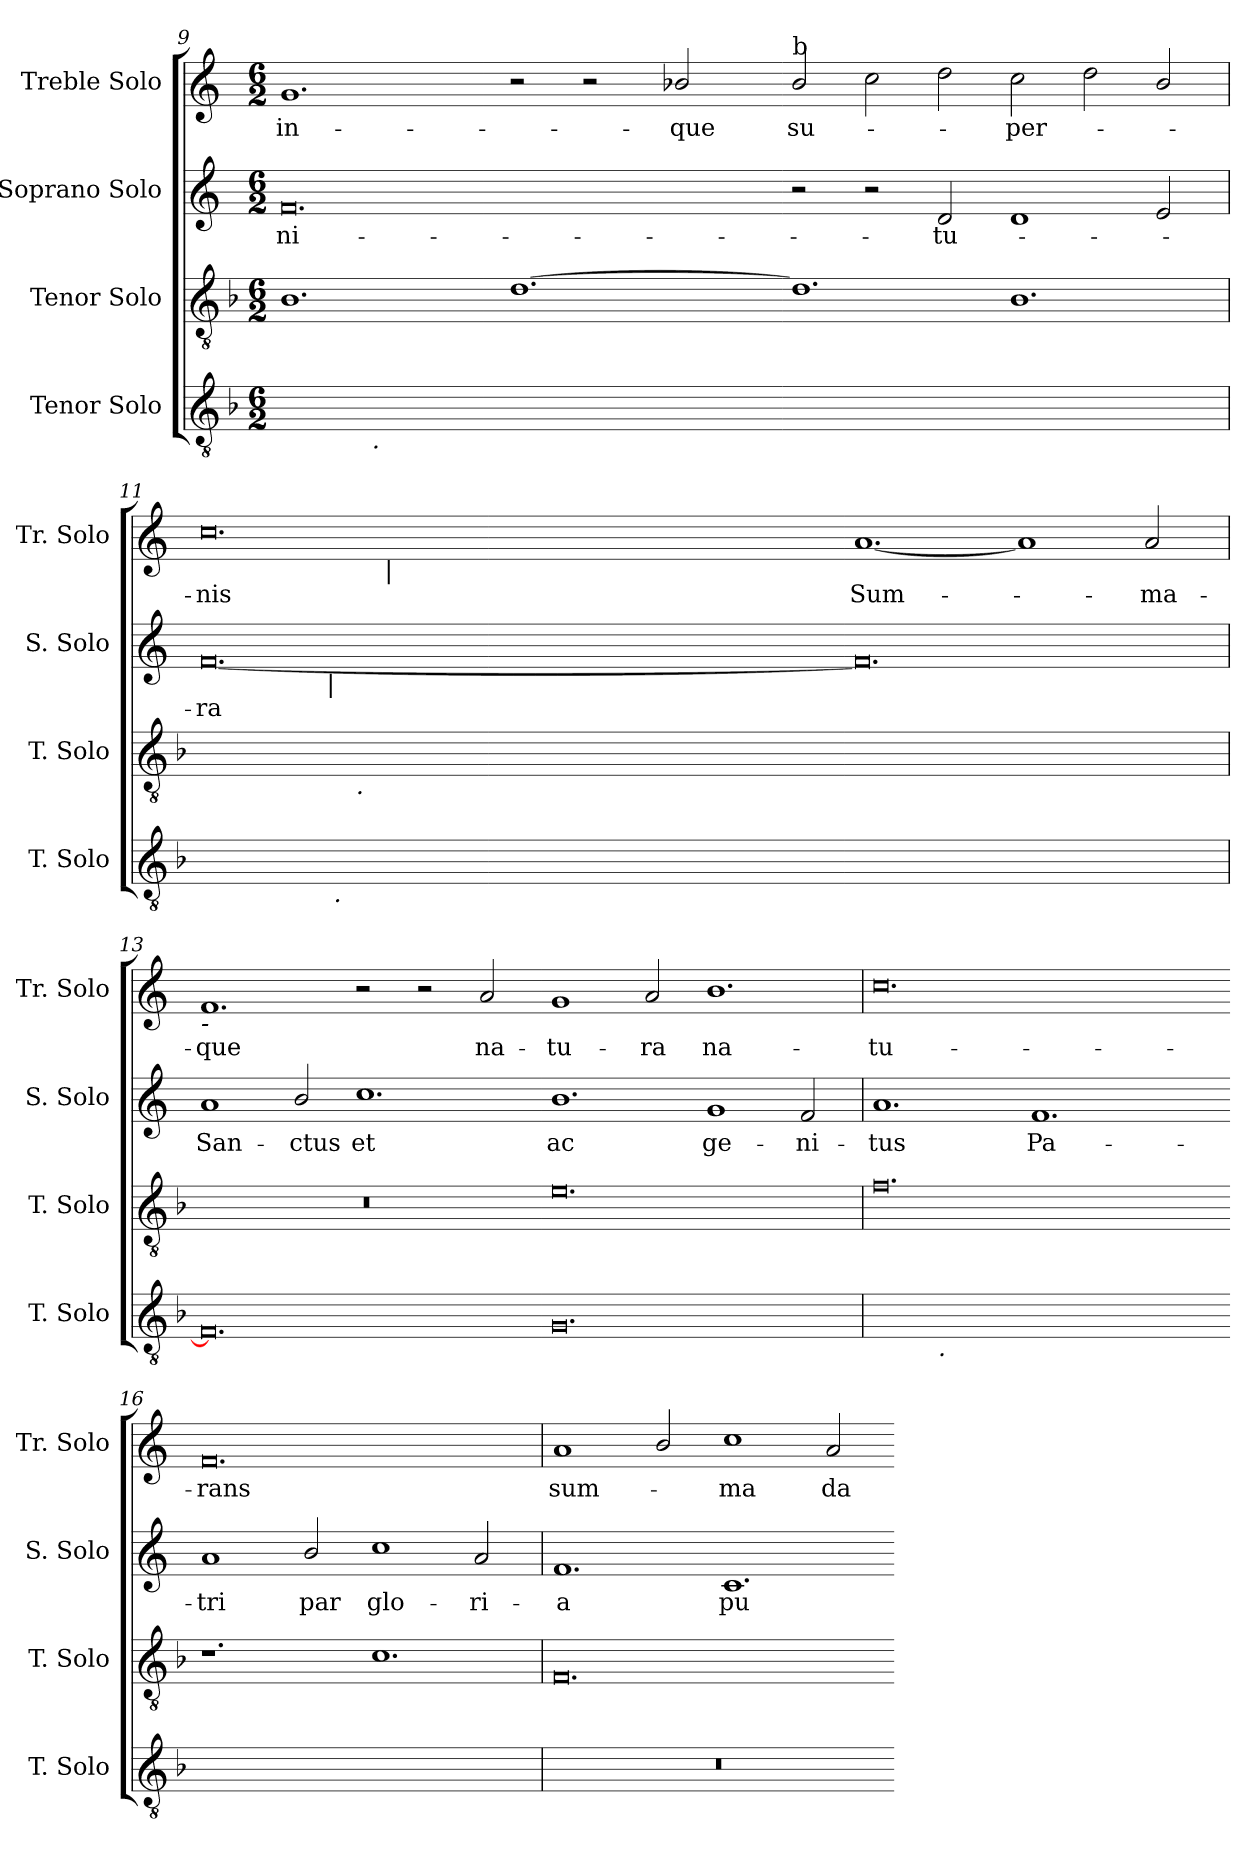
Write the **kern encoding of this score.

**kern	**kern	**kern	**text	**kern	**text
*part4	*part3	*part2	*part2	*part1	*part1
*staff4	*staff3	*staff2	*staff2	*staff1	*staff1
*I"Tenor Solo	*I"Tenor Solo	*I"Soprano Solo	*	*I"Treble Solo	*
*I'T. Solo	*I'T. Solo	*I'S. Solo	*	*I'Tr. Solo	*
*clefGv2	*clefGv2	*clefG2	*	*clefG2	*
*ITrd7c12	*ITrd7c12	*	*	*	*
*k[b-]	*k[b-]	*k[]	*	*k[]	*
*F:	*F:	*C:	*	*C:	*
*M6/2	*M6/2	*M6/2	*	*M6/2	*
=9	=9	=9	=9	=9	=9
!	!	!	!LO:LY:b:color=#000000	!	!
!	!	!	!	!	!LO:LY:b:color=#000000
*^	*	*	*	*	*
[<0.BB-iyy	4ryy	1.BB-i	0.fi	-ni-	1.gi	in-
.	8ryy	.	.	.	.	.
.	64ryy	.	.	.	.	.
.	512.ryy	.	.	.	.	.
!	!LO:TX:b:i:t=.	!	!	!	!	!
.	1ryy	.	.	.	.	.
.	1ryy	.	.	.	.	.
.	.	[>1.Di	.	.	2r	.
.	.	.	.	.	2r	.
.	2ryy	.	.	.	.	.
!	!	!	!	!	!	!LO:LY:b:color=#000000
.	.	.	.	.	2b-Xi/	-que
.	16ryy	.	.	.	.	.
.	32ryy	.	.	.	.	.
.	128ryy	.	.	.	.	.
.	256ryy	.	.	.	.	.
.	1024ryy	.	.	.	.	.
*v	*v	*	*	*	*	*
=10-	=10-	=10-	=10-	=10-	=10-
*^	*	*	*	*	*
!	!	!	!	!	!LO:TX:a:t=b	!
!	!	!	!	!	!	!LO:LY:b:color=#000000
*v	*v	*	*	*	*	*
0.BB-iyy]	1.Di]	2r	.	2b-i/	su-
.	.	2r	.	2cci\	.
!	!	!	!LO:LY:b:color=#000000	!	!
.	.	2di/	-tu-	2ddi\	.
!	!	!	!	!	!LO:LY:b:color=#000000
.	1.BB-i	1di	.	2cci\	-per-
.	.	.	.	2ddi\	.
.	.	2ei/	.	2b-i/	.
=11	=11	=11	=11	=11	=11
!	!	!	!LO:LY:b:color=#000000	!	!
!	!	!	!	!	!LO:LY:b:color=#000000
*^	*^	*^	*	*^	*
([<0.FFiyy	2ryy	[>0.Ciyy	2ryy	[<0.fi	2ryy	-ra	0.cci	2ryy	-nis
.	16ryy	.	8ryy	.	16ryy	.	.	8ryy	.
.	32ryy	.	.	.	32ryy	.	.	.	.
.	128ryy	.	.	.	512ryy	.	.	.	.
!	!	!	!	!	!LO:TX:b:i:t=|	!	!	!	!
.	.	.	.	.	1ryy	.	.	.	.
.	1024ryy	.	.	.	.	.	.	.	.
!	!LO:TX:b:i:t=.	!	!	!	!	!	!	!	!
.	1ryy	.	.	.	.	.	.	.	.
.	.	.	128..ryy	.	.	.	.	16ryy	.
!	!	!	!LO:TX:b:i:t=.	!	!	!	!	!	!
.	.	.	1ryy	.	.	.	.	.	.
.	.	.	.	.	.	.	.	128ryy	.
.	.	.	.	.	.	.	.	1024ryy	.
!	!	!	!	!	!	!	!	!LO:TX:b:i:t=|	!
.	.	.	.	.	.	.	.	1ryy	.
.	.	.	.	.	1ryy	.	.	.	.
.	1ryy	.	.	.	.	.	.	.	.
.	.	.	1ryy	.	.	.	.	.	.
.	.	.	.	.	.	.	.	1ryy	.
.	.	.	.	.	4ryy	.	.	.	.
.	4ryy	.	.	.	.	.	.	.	.
.	.	.	4ryy	.	.	.	.	.	.
.	.	.	.	.	.	.	.	4ryy	.
.	.	.	.	.	8ryy	.	.	.	.
.	8ryy	.	.	.	.	.	.	.	.
.	.	.	16ryy	.	.	.	.	.	.
.	.	.	.	.	.	.	.	32ryy	.
.	.	.	32ryy	.	.	.	.	.	.
.	.	.	.	.	64...ryy	.	.	.	.
.	64ryy	.	.	.	.	.	.	64ryy	.
.	.	.	64ryy	.	.	.	.	.	.
.	256..ryy	.	.	.	.	.	.	256..ryy	.
.	.	.	512ryy	.	.	.	.	.	.
*v	*v	*	*	*v	*v	*	*v	*v	*
*	*v	*v	*	*	*	*
=12-	=12-	=12-	=12-	=12-	=12-
*^	*^	*^	*	*^	*
!	!	!	!	!	!	!	!	!	!LO:LY:b:color=#000000
*v	*v	*	*	*v	*v	*	*v	*v	*
*	*v	*v	*	*	*	*
0.FFiyy_<)	0.Ciyy]	0.fi]	.	[<1.ai	Sum-
.	.	.	.	1ai]	.
!	!	!	!	!	!LO:LY:b:color=#000000
.	.	.	.	2ai/	-ma-
!!LO:LB:g=z
=13	=13	=13	=13	=13	=13
!	!LO:N:vis=1	!	!	!	!
!	!	!	!LO:LY:b:color=#000000	!	!
!	!	!	!	!LO:TX:b:i:t=-	!
!	!	!	!	!	!LO:LY:b:color=#000000
0.FFi]	0.r	1ai	San-	1.fi	-que
!	!	!	!LO:LY:b:color=#000000	!	!
.	.	2bi/	-ctus	.	.
!	!	!	!LO:LY:b:color=#000000	!	!
.	.	1.cci	et	2r	.
.	.	.	.	2r	.
!	!	!	!	!	!LO:LY:b:color=#000000
.	.	.	.	2ai/	na-
=14-	=14-	=14-	=14-	=14-	=14-
!	!	!	!LO:LY:b:color=#000000	!	!
!	!	!	!	!	!LO:LY:b:color=#000000
0.GGi	0.Ei	1.bi	ac	1gi	-tu-
!	!	!	!	!	!LO:LY:b:color=#000000
.	.	.	.	2ai/	-ra
!	!	!	!LO:LY:b:color=#000000	!	!
!	!	!	!	!	!LO:LY:b:color=#000000
.	.	1gi	ge-	1.bi	na-
!	!	!	!LO:LY:b:color=#000000	!	!
.	.	2fi/	-ni-	.	.
=15	=15	=15	=15	=15	=15
!	!	!	!LO:LY:b:color=#000000	!	!
!	!	!	!	!	!LO:LY:b:color=#000000
*^	*	*	*	*	*
[<0.FFiyy	2ryy	0.Fi	1.ai	-tus	0.cci	-tu-
.	256ryy	.	.	.	.	.
!	!LO:TX:b:i:t=.	!	!	!	!	!
.	1ryy	.	.	.	.	.
!	!	!	!	!LO:LY:b:color=#000000	!	!
.	.	.	1.fi	Pa-	.	.
.	1ryy	.	.	.	.	.
.	4ryy	.	.	.	.	.
.	8ryy	.	.	.	.	.
.	16ryy	.	.	.	.	.
.	32...ryy	.	.	.	.	.
*v	*v	*	*	*	*	*
=16-	=16-	=16-	=16-	=16-	=16-
*^	*	*	*	*	*
!	!	!	!	!LO:LY:b:color=#000000	!	!
*v	*v	*	*	*	*	*
*^	*	*	*	*	*
!	!	!	!	!	!	!LO:LY:b:color=#000000
*v	*v	*	*	*	*	*
0.FFiyy]	1.r	1ai	-tri	0.fi	-rans
!	!	!	!LO:LY:b:color=#000000	!	!
.	.	2bi/	par	.	.
!	!	!	!LO:LY:b:color=#000000	!	!
.	1.Ci	1cci	glo-	.	.
!	!	!	!LO:LY:b:color=#000000	!	!
.	.	2ai/	-ri-	.	.
=17	=17	=17	=17	=17	=17
!LO:N:vis=1	!	!	!	!	!
!	!	!	!LO:LY:b:color=#000000	!	!
!	!	!	!	!	!LO:LY:b:color=#000000
0.r	0.FFi	1.fi	-a	1ai	sum-
.	.	.	.	2bi/	.
!	!	!	!LO:LY:b:color=#000000	!	!
!	!	!	!	!	!LO:LY:b:color=#000000
.	.	1.ci	pu-	1cci	-ma
!	!	!	!	!	!LO:LY:b:color=#000000
.	.	.	.	2ai/	da-
=-	=-	=-	=-	=-	=-
*-	*-	*-	*-	*-	*-
